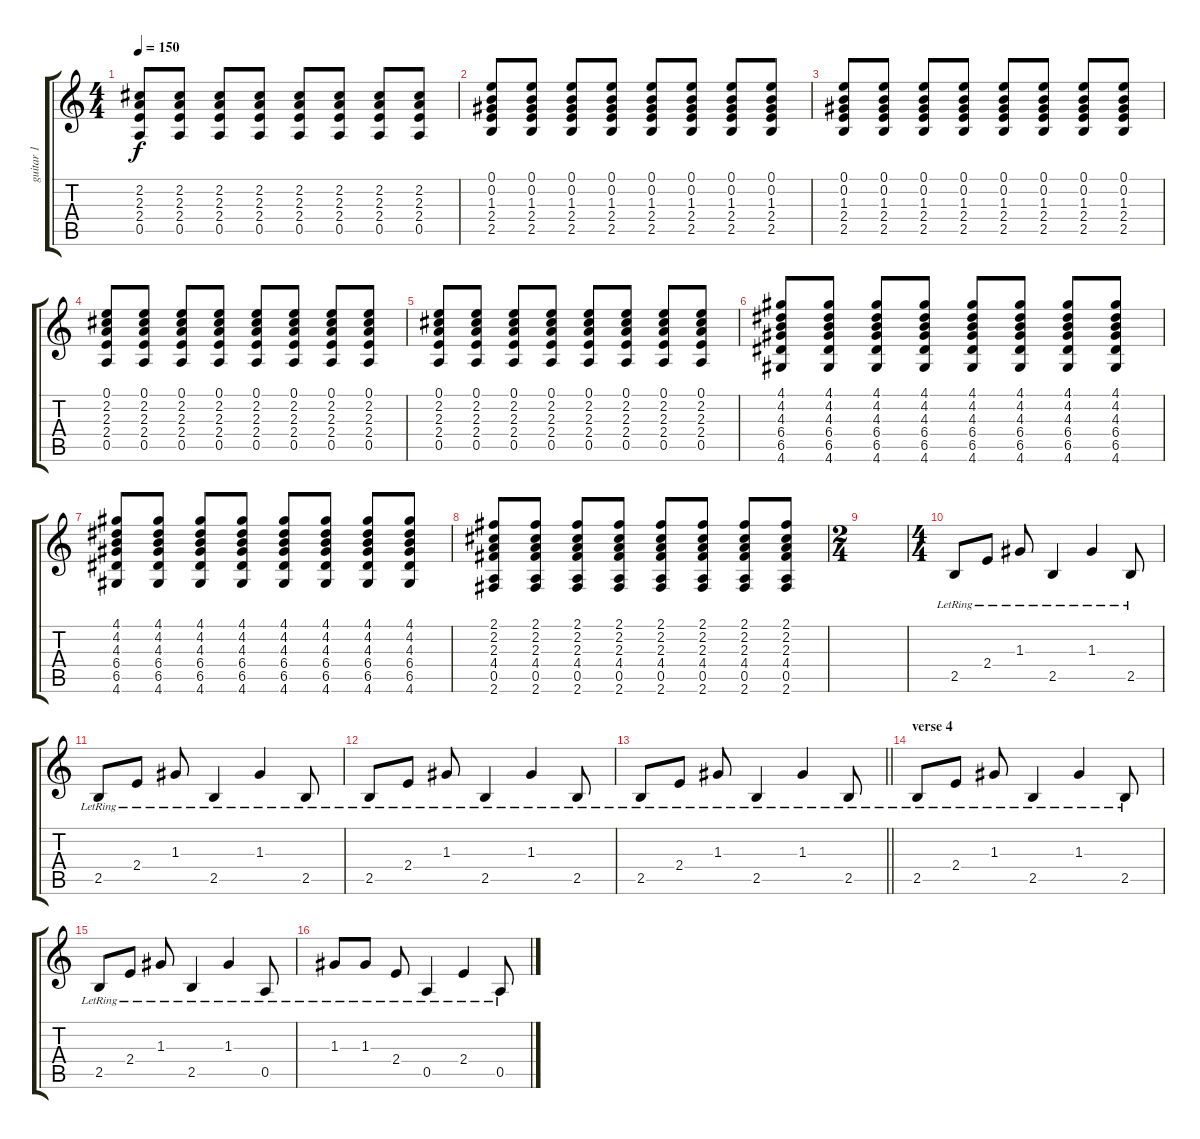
\track ("guitar 1" "guitar 1") {instrument electricguitarjazz}
\staff {score tabs}
\tuning (E4 B3 G3 D3 A2 E2) {hide}
\ts (4 4)
\tempo 150
\clef g2
\ks c
(2.2 2.3 2.4 0.5).8{dy f} (2.2 2.3 2.4 0.5).8 (2.2 2.3 2.4 0.5).8 (2.2 2.3 2.4 0.5).8 (2.2 2.3 2.4 0.5).8 (2.2 2.3 2.4 0.5).8 (2.2 2.3 2.4 0.5).8 (2.2 2.3 2.4 0.5).8 |
(0.1 0.2 1.3 2.4 2.5).8 (0.1 0.2 1.3 2.4 2.5).8 (0.1 0.2 1.3 2.4 2.5).8 (0.1 0.2 1.3 2.4 2.5).8 (0.1 0.2 1.3 2.4 2.5).8 (0.1 0.2 1.3 2.4 2.5).8 (0.1 0.2 1.3 2.4 2.5).8 (0.1 0.2 1.3 2.4 2.5).8 |
(0.1 0.2 1.3 2.4 2.5).8 (0.1 0.2 1.3 2.4 2.5).8 (0.1 0.2 1.3 2.4 2.5).8 (0.1 0.2 1.3 2.4 2.5).8 (0.1 0.2 1.3 2.4 2.5).8 (0.1 0.2 1.3 2.4 2.5).8 (0.1 0.2 1.3 2.4 2.5).8 (0.1 0.2 1.3 2.4 2.5).8 |
(0.1 2.2 2.3 2.4 0.5).8 (0.1 2.2 2.3 2.4 0.5).8 (0.1 2.2 2.3 2.4 0.5).8 (0.1 2.2 2.3 2.4 0.5).8 (0.1 2.2 2.3 2.4 0.5).8 (0.1 2.2 2.3 2.4 0.5).8 (0.1 2.2 2.3 2.4 0.5).8 (0.1 2.2 2.3 2.4 0.5).8 |
(0.1 2.2 2.3 2.4 0.5).8 (0.1 2.2 2.3 2.4 0.5).8 (0.1 2.2 2.3 2.4 0.5).8 (0.1 2.2 2.3 2.4 0.5).8 (0.1 2.2 2.3 2.4 0.5).8 (0.1 2.2 2.3 2.4 0.5).8 (0.1 2.2 2.3 2.4 0.5).8 (0.1 2.2 2.3 2.4 0.5).8 |
(4.1 4.2 4.3 6.4 6.5 4.6).8 (4.1 4.2 4.3 6.4 6.5 4.6).8 (4.1 4.2 4.3 6.4 6.5 4.6).8 (4.1 4.2 4.3 6.4 6.5 4.6).8 (4.1 4.2 4.3 6.4 6.5 4.6).8 (4.1 4.2 4.3 6.4 6.5 4.6).8 (4.1 4.2 4.3 6.4 6.5 4.6).8 (4.1 4.2 4.3 6.4 6.5 4.6).8 |
(4.1 4.2 4.3 6.4 6.5 4.6).8 (4.1 4.2 4.3 6.4 6.5 4.6).8 (4.1 4.2 4.3 6.4 6.5 4.6).8 (4.1 4.2 4.3 6.4 6.5 4.6).8 (4.1 4.2 4.3 6.4 6.5 4.6).8 (4.1 4.2 4.3 6.4 6.5 4.6).8 (4.1 4.2 4.3 6.4 6.5 4.6).8 (4.1 4.2 4.3 6.4 6.5 4.6).8 |
(2.1 2.2 2.3 4.4 0.5 2.6).8 (2.1 2.2 2.3 4.4 0.5 2.6).8 (2.1 2.2 2.3 4.4 0.5 2.6).8 (2.1 2.2 2.3 4.4 0.5 2.6).8 (2.1 2.2 2.3 4.4 0.5 2.6).8 (2.1 2.2 2.3 4.4 0.5 2.6).8 (2.1 2.2 2.3 4.4 0.5 2.6).8 (2.1 2.2 2.3 4.4 0.5 2.6).8 |
\ts (2 4)
|
\ts (4 4)
2.5{lr}.8{volume 16 instrument electricguitarjazz} 2.4{lr}.8 1.3{lr}.8 2.5{lr}.4 1.3{lr}.4 2.5{lr}.8 |
2.5{lr}.8 2.4{lr}.8 1.3{lr}.8 2.5{lr}.4 1.3{lr}.4 2.5{lr}.8 |
2.5{lr}.8 2.4{lr}.8 1.3{lr}.8 2.5{lr}.4 1.3{lr}.4 2.5{lr}.8 |
\barLineRight lightlight
2.5{lr}.8 2.4{lr}.8 1.3{lr}.8 2.5{lr}.4 1.3{lr}.4 2.5{lr}.8 |
\section ("" "verse 4")
2.5{lr}.8 2.4{lr}.8 1.3{lr}.8 2.5{lr}.4 1.3{lr}.4 2.5{lr}.8 |
2.5{lr}.8 2.4{lr}.8 1.3{lr}.8 2.5{lr}.4 1.3{lr}.4 0.5{lr}.8 |
1.3{lr}.8 1.3{lr}.8 2.4{lr}.8 0.5{lr}.4 2.4{lr}.4 0.5{lr}.8
